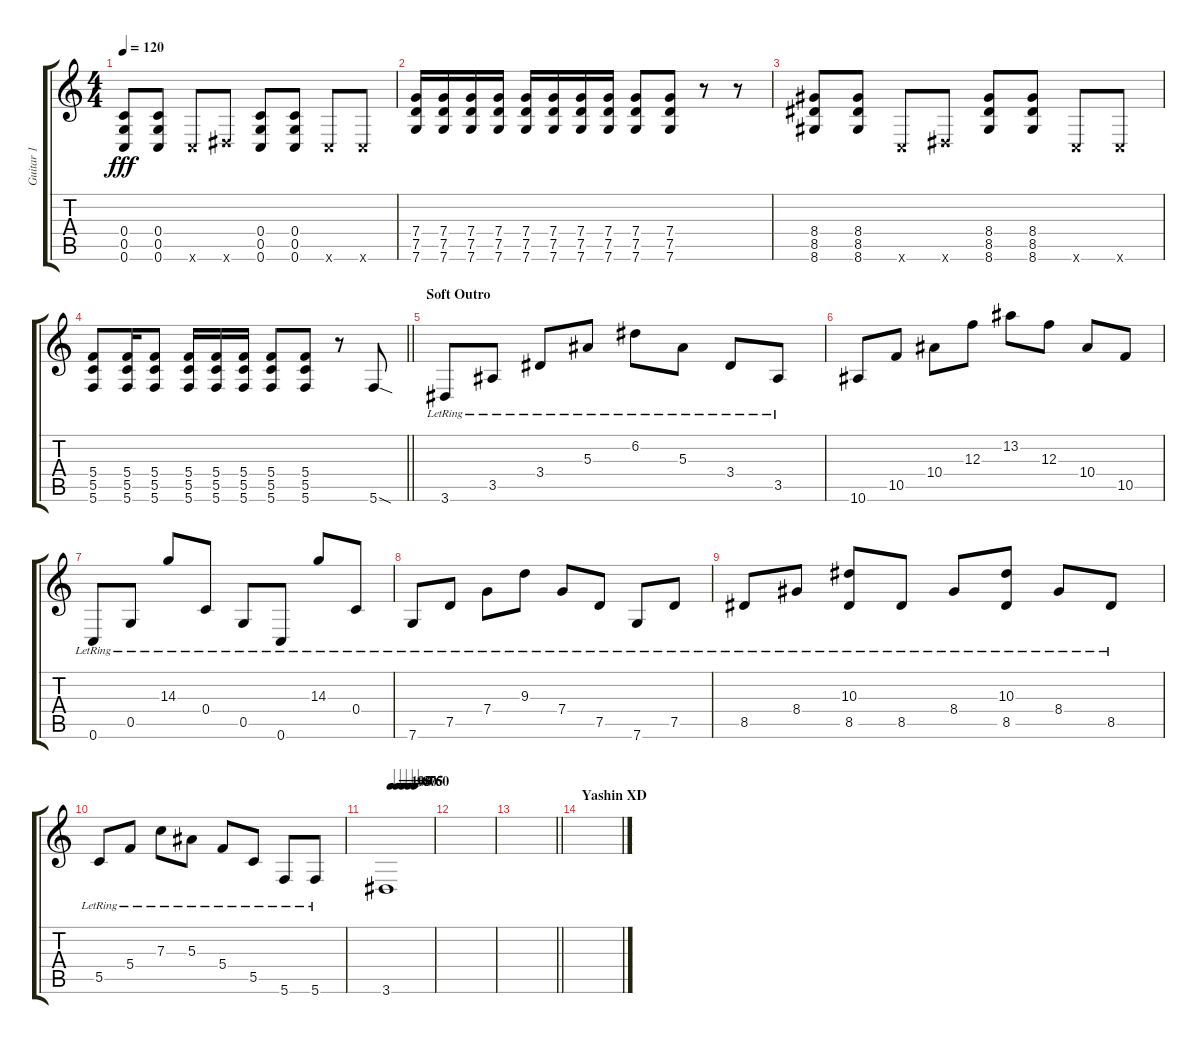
\track ("Guitar 1" "Guitar 1") {instrument overdrivenguitar}
\staff {score tabs}
\tuning (D4 A3 F3 C3 G2 C2) {hide}
\ts (4 4)
\tempo 120
\clef g2
\ks c
(0.4 0.5 0.6).8{dy fff} (0.4 0.5 0.6).8 0.6{x}.8 3.6{x}.8 (0.4 0.5 0.6).8 (0.4 0.5 0.6).8 0.6{x}.8 0.6{x}.8 |
(7.4 7.5 7.6).16 (7.4 7.5 7.6).16 (7.4 7.5 7.6).16 (7.4 7.5 7.6).16 (7.4 7.5 7.6).16 (7.4 7.5 7.6).16 (7.4 7.5 7.6).16 (7.4 7.5 7.6).16 (7.4 7.5 7.6).8 (7.4 7.5 7.6).8 r.8 r.8 |
(8.4 8.5 8.6).8 (8.4 8.5 8.6).8 0.6{x}.8 3.6{x}.8 (8.4 8.5 8.6).8 (8.4 8.5 8.6).8 0.6{x}.8 0.6{x}.8 |
\barLineRight lightlight
(5.4 5.5 5.6).8 (5.4 5.5 5.6).16 (5.4 5.5 5.6).8 (5.4 5.5 5.6).16 (5.4 5.5 5.6).16 (5.4 5.5 5.6).16 (5.4 5.5 5.6).8 (5.4 5.5 5.6).8 r.8 5.6{sod}.8 |
\section ("" "Soft Outro")
3.6{lr}.8{instrument electricguitarclean} 3.5{lr}.8 3.4{lr}.8 5.3{lr}.8 6.2{lr}.8 5.3{lr}.8 3.4{lr}.8 3.5{lr}.8 |
10.6.8 10.5.8 10.4.8 12.3.8 13.2.8 12.3.8 10.4.8 10.5.8 |
0.6{lr}.8 0.5{lr}.8 14.3{lr}.8 0.4{lr}.8 0.5{lr}.8 0.6{lr}.8 14.3{lr}.8 0.4{lr}.8 |
7.6{lr}.8 7.5{lr}.8 7.4{lr}.8 9.3{lr}.8 7.4{lr}.8 7.5{lr}.8 7.6{lr}.8 7.5{lr}.8 |
8.5{lr}.8 8.4{lr}.8 (10.3{lr} 8.5).8 8.5{lr}.8 8.4{lr}.8 (10.3{lr} 8.5).8 8.4{lr}.8 8.5{lr}.8 |
5.5{lr}.8 5.4{lr}.8 7.3{lr}.8 5.3{lr}.8 5.4{lr}.8 5.5{lr}.8 5.6{lr}.8 5.6{lr}.8 |
\tempo (100 0.125)
\tempo (95 0.25)
\tempo (80 0.375)
\tempo (75 0.5)
\tempo (60 0.625)
3.6.1 |
|
\barLineRight lightlight
|
\section ("" "Yashin XD")
